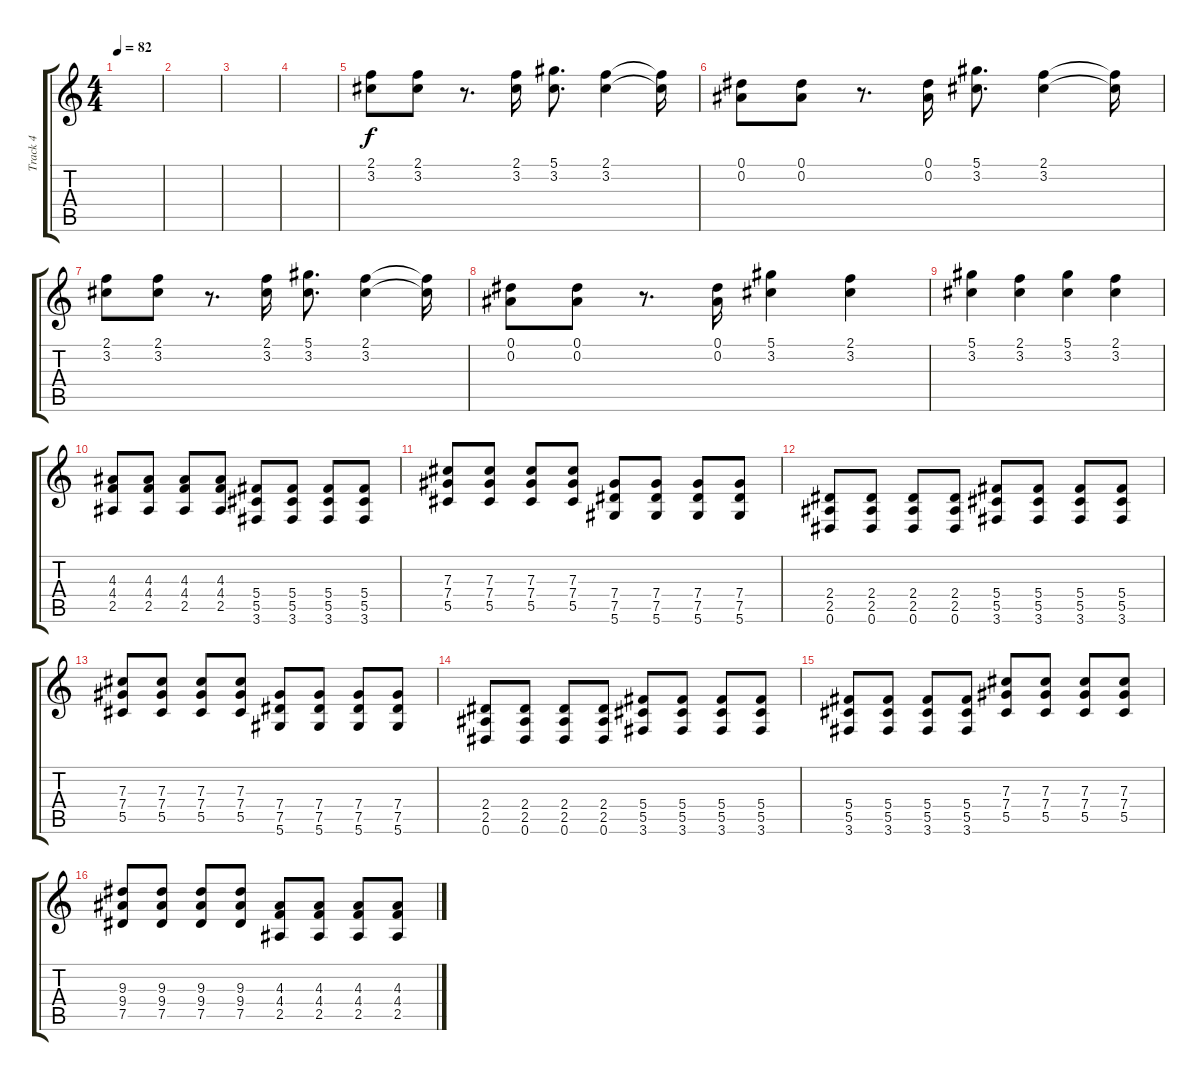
\track ("Track 4" "Track 4") {instrument overdrivenguitar}
\staff {score tabs}
\tuning (Eb4 Bb3 Gb3 Db3 Ab2 Eb2) {hide}
\ts (4 4)
\tempo 82
\clef g2
\ks c
|
|
|
|
(2.1 3.2).8 (2.1 3.2).8 r.8{d} (2.1 3.2).16 (5.1 3.2).8{d} (2.1 3.2).4 (2.1{t} 3.2{t}).16 |
(0.1 0.2).8 (0.1 0.2).8 r.8{d} (0.1 0.2).16 (5.1 3.2).8{d} (2.1 3.2).4 (2.1{t} 3.2{t}).16 |
(2.1 3.2).8 (2.1 3.2).8 r.8{d} (2.1 3.2).16 (5.1 3.2).8{d} (2.1 3.2).4 (2.1{t} 3.2{t}).16 |
(0.1 0.2).8 (0.1 0.2).8 r.8{d} (0.1 0.2).16 (5.1 3.2).4 (2.1 3.2).4 |
(5.1 3.2).4 (2.1 3.2).4 (5.1 3.2).4 (2.1 3.2).4 |
(4.3 4.4 2.5).8 (4.3 4.4 2.5).8 (4.3 4.4 2.5).8 (4.3 4.4 2.5).8 (5.4 5.5 3.6).8 (5.4 5.5 3.6).8 (5.4 5.5 3.6).8 (5.4 5.5 3.6).8 |
(7.3 7.4 5.5).8 (7.3 7.4 5.5).8 (7.3 7.4 5.5).8 (7.3 7.4 5.5).8 (7.4 7.5 5.6).8 (7.4 7.5 5.6).8 (7.4 7.5 5.6).8 (7.4 7.5 5.6).8 |
(2.4 2.5 0.6).8 (2.4 2.5 0.6).8 (2.4 2.5 0.6).8 (2.4 2.5 0.6).8 (5.4 5.5 3.6).8 (5.4 5.5 3.6).8 (5.4 5.5 3.6).8 (5.4 5.5 3.6).8 |
(7.3 7.4 5.5).8 (7.3 7.4 5.5).8 (7.3 7.4 5.5).8 (7.3 7.4 5.5).8 (7.4 7.5 5.6).8 (7.4 7.5 5.6).8 (7.4 7.5 5.6).8 (7.4 7.5 5.6).8 |
(2.4 2.5 0.6).8 (2.4 2.5 0.6).8 (2.4 2.5 0.6).8 (2.4 2.5 0.6).8 (5.4 5.5 3.6).8 (5.4 5.5 3.6).8 (5.4 5.5 3.6).8 (5.4 5.5 3.6).8 |
(5.4 5.5 3.6).8 (5.4 5.5 3.6).8 (5.4 5.5 3.6).8 (5.4 5.5 3.6).8 (7.3 7.4 5.5).8 (7.3 7.4 5.5).8 (7.3 7.4 5.5).8 (7.3 7.4 5.5).8 |
(9.3 9.4 7.5).8 (9.3 9.4 7.5).8 (9.3 9.4 7.5).8 (9.3 9.4 7.5).8 (4.3 4.4 2.5).8 (4.3 4.4 2.5).8 (4.3 4.4 2.5).8 (4.3 4.4 2.5).8
